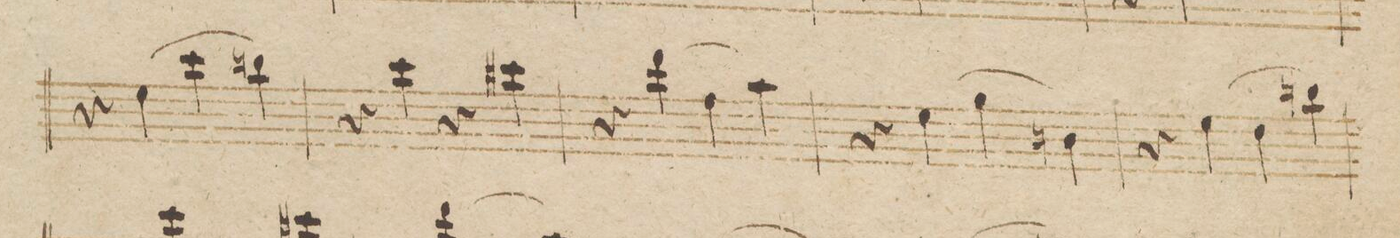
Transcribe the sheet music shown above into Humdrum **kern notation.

**kern	**dynam
*I"Violino 1mo	*
*clefG2	*
*k[b-]	*
*met(c)	*
*M4/4	*
4r	.
(>4ee\	.
4ccc\	.
4bbn\)	.
=57	=57
4r	.
4ccc\	.
4r	.
4ccc#X\	.
=58	=58
4r	.
(>4ddd\	.
4ff\	.
4aa\)	.
=59	=59
4r	.
(>4ee\	.
4gg\	.
4bn\)	.
=60	=60
4r	.
(>4ee\	.
4dd\	.
4bbn\)	.
=61	=61
*-	*-
